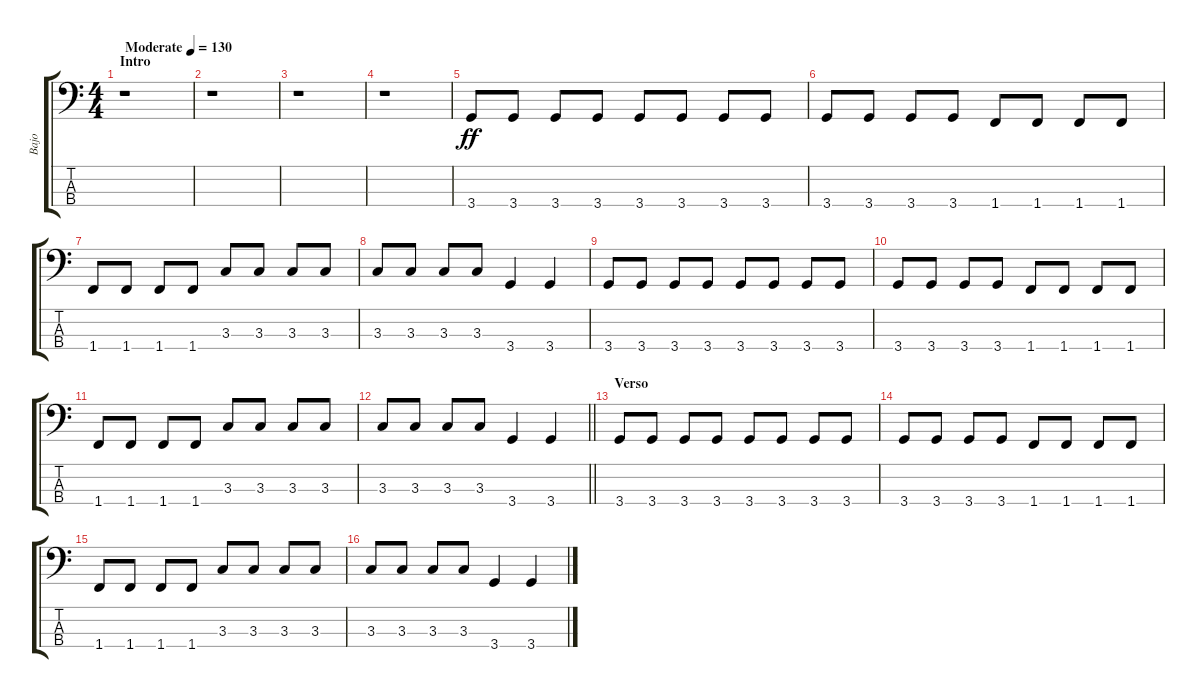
\track ("Bajo" "Bajo") {instrument electricbassfinger}
\staff {score tabs}
\tuning (G2 D2 A1 E1) {hide}
\ts (4 4)
\section ("" "Intro")
\tempo (130 "Moderate")
\clef f4
\ks c
r.1{dy ff instrument electricbassfinger} |
r.1 |
r.1 |
r.1 |
3.4.8 3.4.8 3.4.8 3.4.8 3.4.8 3.4.8 3.4.8 3.4.8 |
3.4.8 3.4.8 3.4.8 3.4.8 1.4.8 1.4.8 1.4.8 1.4.8 |
1.4.8 1.4.8 1.4.8 1.4.8 3.3.8 3.3.8 3.3.8 3.3.8 |
3.3.8 3.3.8 3.3.8 3.3.8 3.4.4 3.4.4 |
3.4.8 3.4.8 3.4.8 3.4.8 3.4.8 3.4.8 3.4.8 3.4.8 |
3.4.8 3.4.8 3.4.8 3.4.8 1.4.8 1.4.8 1.4.8 1.4.8 |
1.4.8 1.4.8 1.4.8 1.4.8 3.3.8 3.3.8 3.3.8 3.3.8 |
\barLineRight lightlight
3.3.8 3.3.8 3.3.8 3.3.8 3.4.4 3.4.4 |
\section ("" "Verso")
3.4.8 3.4.8 3.4.8 3.4.8 3.4.8 3.4.8 3.4.8 3.4.8 |
3.4.8 3.4.8 3.4.8 3.4.8 1.4.8 1.4.8 1.4.8 1.4.8 |
1.4.8 1.4.8 1.4.8 1.4.8 3.3.8 3.3.8 3.3.8 3.3.8 |
3.3.8 3.3.8 3.3.8 3.3.8 3.4.4 3.4.4
